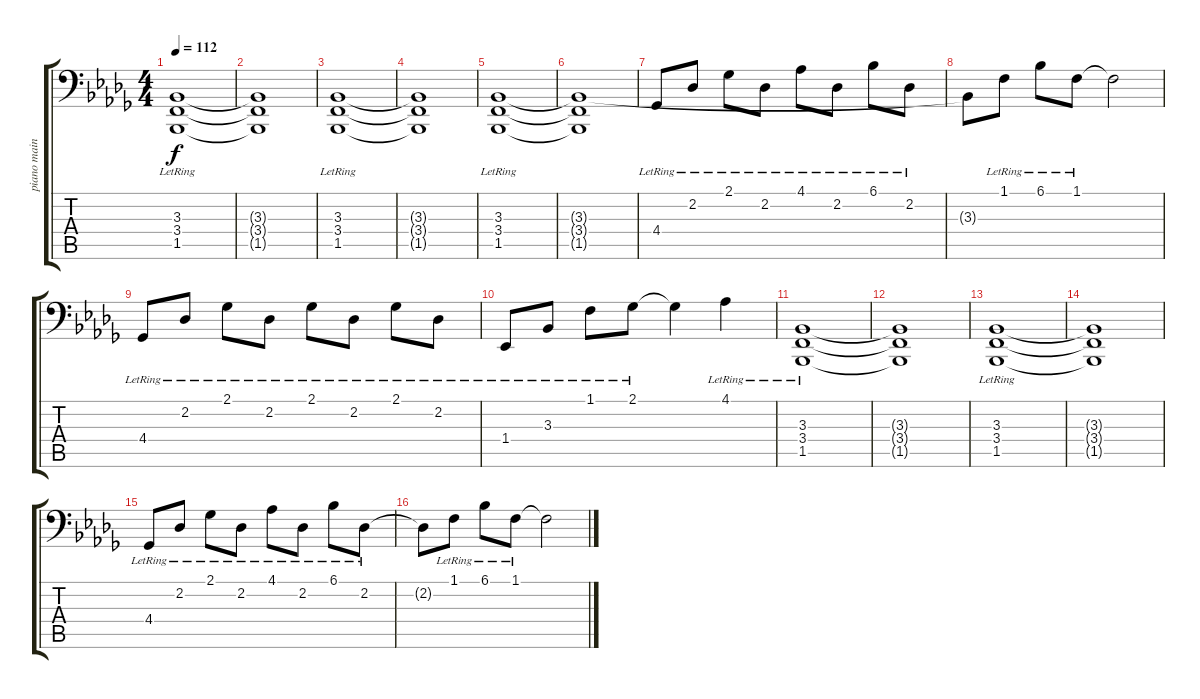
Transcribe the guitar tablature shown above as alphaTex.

\track ("piano main gauche" "piano main") {instrument acousticgrandpiano bank 1}
\staff {score tabs}
\tuning (E3 B2 G2 D2 A1 E1) {hide}
\ts (4 4)
\tempo 112
\clef f4
\ks bbminor
(3.3{lr} 3.4{lr} 1.5{lr}).1{dy f} |
(3.3{t} 3.4{t} 1.5{t}).1 |
(3.3{lr} 3.4{lr} 1.5{lr}).1 |
(3.3{t} 3.4{t} 1.5{t}).1 |
(3.3{lr} 3.4{lr} 1.5{lr}).1 |
(3.3{t} 3.4{t} 1.5{t}).1 |
4.4{lr}.8 2.2{lr}.8 2.1{lr}.8 2.2{lr}.8 4.1{lr}.8 2.2{lr}.8 6.1{lr}.8 2.2{lr}.8 |
3.3{t}.8 1.1{lr}.8 6.1{lr}.8 1.1{lr}.8 1.1{t}.2 |
4.4{lr}.8 2.2{lr}.8 2.1{lr}.8 2.2{lr}.8 2.1{lr}.8 2.2{lr}.8 2.1{lr}.8 2.2{lr}.8 |
1.4{lr}.8 3.3{lr}.8 1.1{lr}.8 2.1{lr}.8 2.1{t}.4 4.1{lr}.4 |
(3.3{lr} 3.4{lr} 1.5{lr}).1 |
(3.3{t} 3.4{t} 1.5{t}).1 |
(3.3{lr} 3.4{lr} 1.5{lr}).1 |
(3.3{t} 3.4{t} 1.5{t}).1 |
4.4{lr}.8 2.2{lr}.8 2.1{lr}.8 2.2{lr}.8 4.1{lr}.8 2.2{lr}.8 6.1{lr}.8 2.2{lr}.8 |
2.2{t}.8 1.1{lr}.8 6.1{lr}.8 1.1{lr}.8 1.1{t}.2
